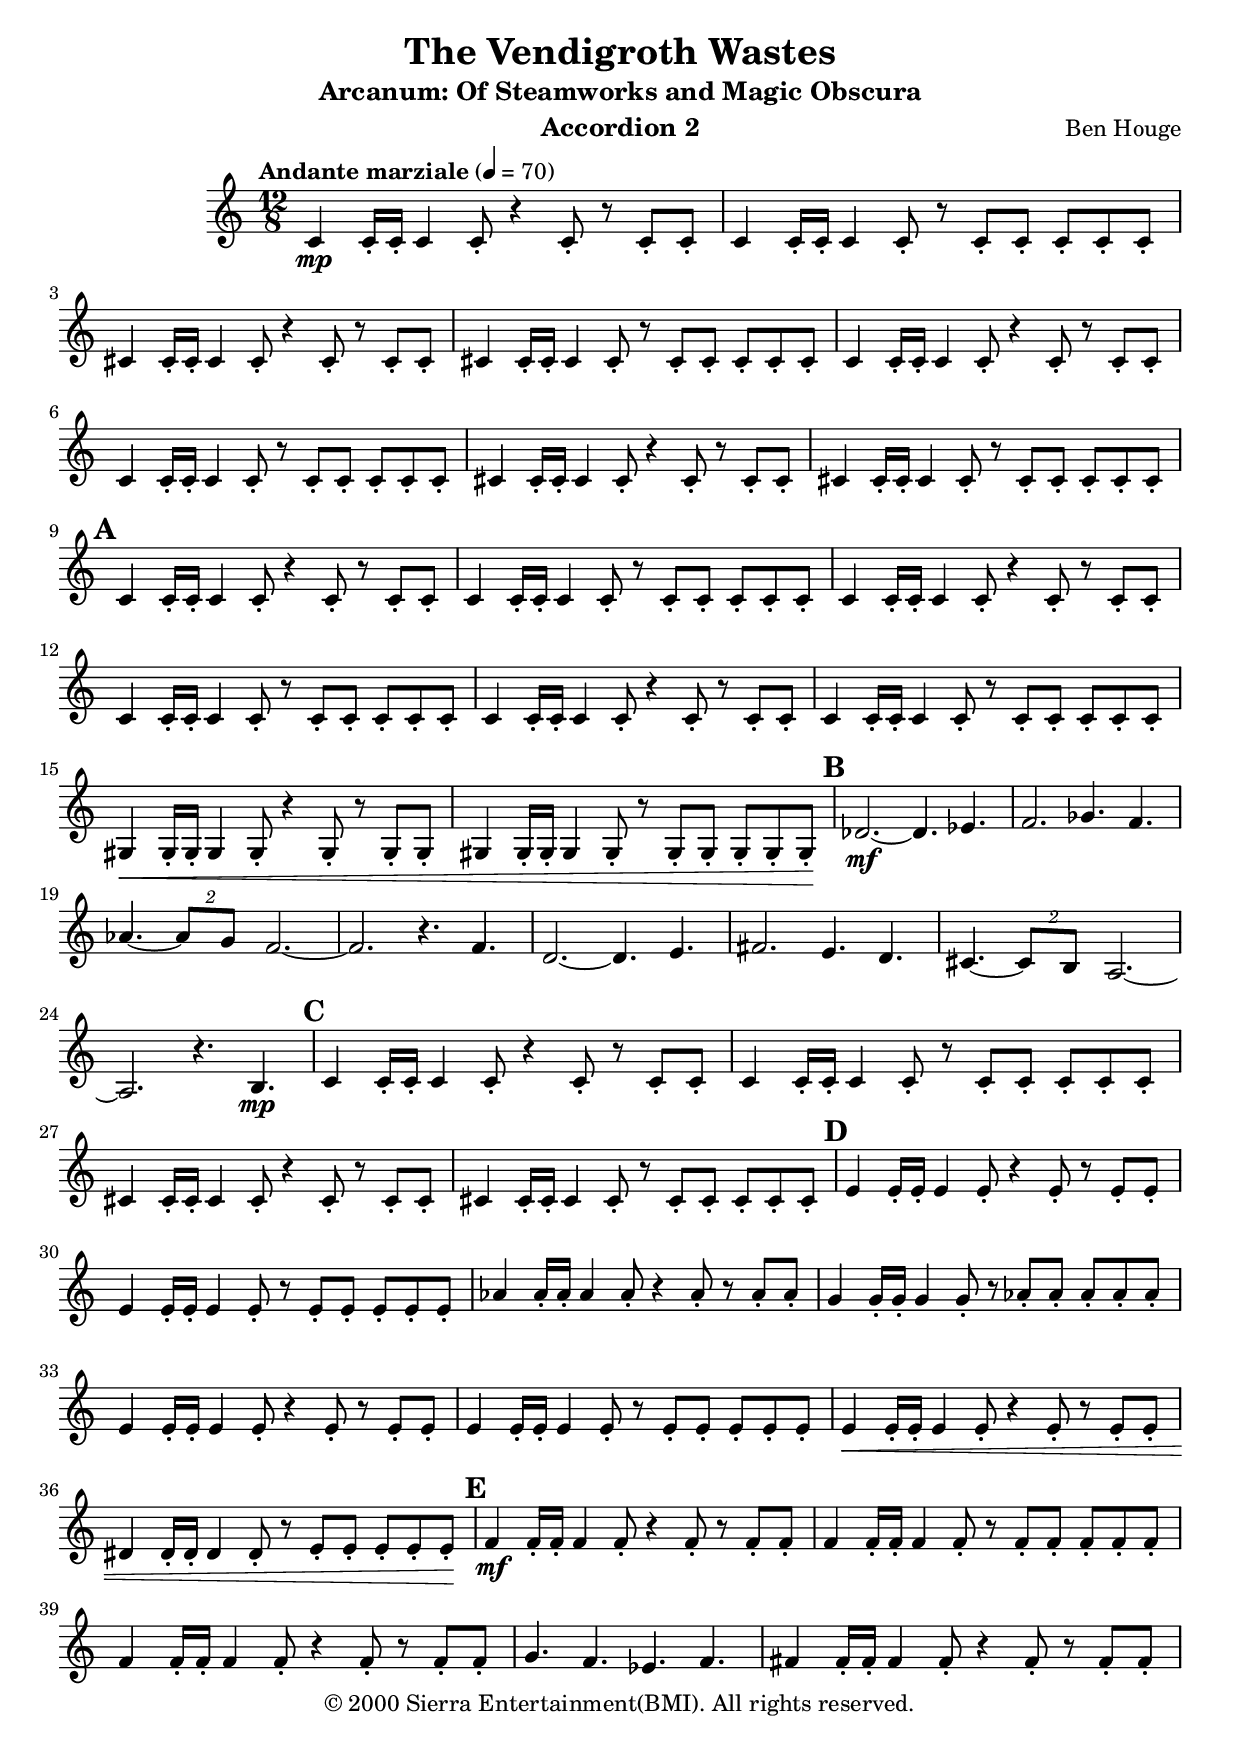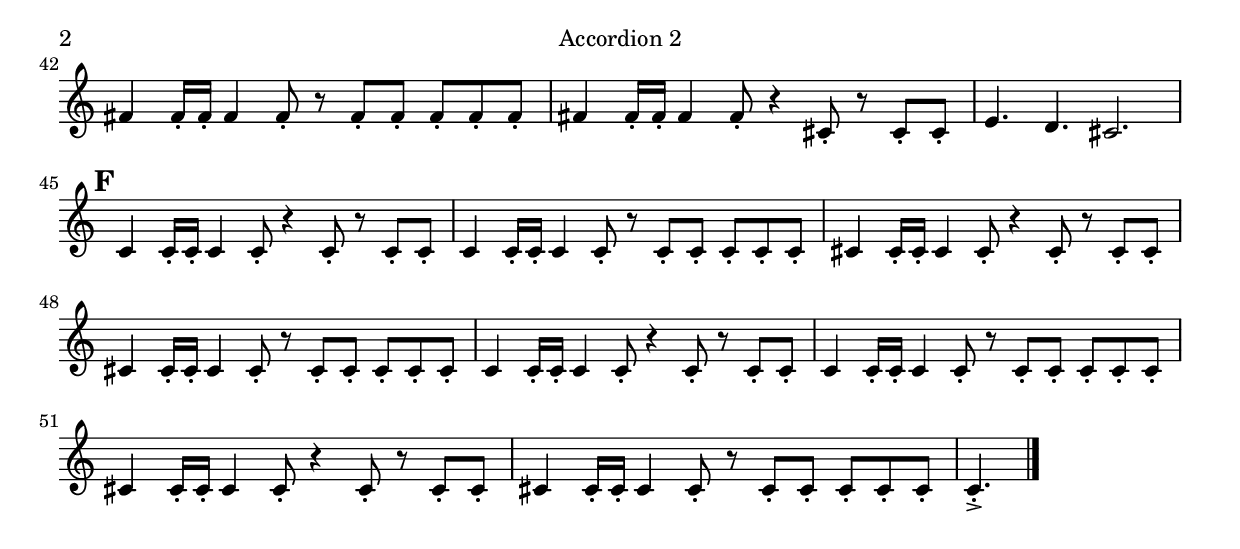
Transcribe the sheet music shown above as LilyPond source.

\include "src/header.ly"
\include "src/settings.ly"
violinTwoSolo =  \relative c' {
  \aTime
  \aKey
  \clef treble
  \tag #'part { \aTempo }

    c4 \mp c16 -. [ c16 -. ] c4 c8 -. r4 c8 -. r8 c8 -. [ c8 -. ] | % 2
    c4 c16 -. [ c16 -. ] c4 c8 -. r8 c8 -. [ c8 -. ] c8 -. [ c8 -. c8 -. ]  | % 3
    cis4 cis16 -. [ cis16 -. ] cis4 cis8 -. r4 cis8 -. r8 cis8 -. [ cis8 -. ] | % 4
    cis4 cis16 -. [ cis16 -. ] cis4 cis8 -. r8 cis8 -. [ cis8 -. ] cis8 -. [ cis8 -. cis8 -. ]  | % 5
    c4 c16 -. [ c16 -. ] c4 c8 -. r4 c8 -. r8 c8 -. [ c8 -. ] | % 6
    c4 c16 -. [ c16 -. ] c4 c8 -. r8 c8 -. [ c8 -. ] c8 -. [ c8 -. c8 -. ]  | % 7
    cis4 cis16 -. [ cis16 -. ] cis4 cis8 -. r4 cis8 -. r8 cis8 -. [ cis8 -. ] | % 8
    cis4 cis16 -. [ cis16 -. ] cis4 cis8 -. r8 cis8 -. [ cis8 -. ] cis8 -. [ cis8 -. cis8 -. ]  | % 9

  \tag #'part {\mark \default}

    c4 c16 -. [ c16 -. ] c4 c8 -. r4 c8 -. r8 c8 -. [ c8 -. ] | \barNumberCheck #10
    c4 c16 -. [ c16 -. ] c4 c8 -. r8 c8 -. [ c8 -. ] c8 -. [ c8 -. c8 -. ]  | % 11
    c4 c16 -. [ c16 -. ] c4 c8 -. r4 c8 -. r8 c8 -. [ c8 -. ] | % 12
    c4 c16 -. [ c16 -. ] c4 c8 -. r8 c8 -. [ c8 -. ] c8 -. [ c8 -. c8 -. ]  | % 13
    c4 c16 -. [ c16 -. ] c4 c8 -. r4 c8 -. r8 c8 -. [ c8 -. ] | % 14
    c4 c16 -. [ c16 -. ] c4 c8 -. r8 c8 -. [ c8 -. ] c8 -. [ c8 -. c8 -. ]  | % 15
    gis4 \< gis16 -. [ gis16 -. ] gis4 gis8 -. r4 gis8 -. r8 gis8 -. [ gis8 -. ] | % 16
    gis4 gis16 -. [ gis16 -. ] gis4 gis8 -. r8 gis8 -. [ gis8 -. ] gis8 -. [ gis8 -. gis8 \! -. ]  | % 17

  \tag #'part {\mark \default}

    des'2. \mf ~ des4. es4. | % 18
    f2. ges4. f4. | % 19
    as4. ~ \times 3/2 { as8 [ g8 ] } f2. ~  | \barNumberCheck #20
    f2. r4. f4. | % 21
    d2. ~ d4. e4. | % 22
    fis2. e4. d4.  | % 23
    cis4. ~ \times 3/2 { cis8 [ b8 ] } a2. ~ | % 24
    a2. r4. b4. \mp| % 25

  \tag #'part {\mark \default}

    c4 c16 -. [ c16 -. ] c4 c8 -. r4 c8 -. r8 c8 -. [ c8 -. ]  | % 26
    c4 c16 -. [ c16 -. ] c4 c8 -. r8 c8 -. [ c8 -. ] c8 -. [ c8 -. c8 -. ] | % 27
    cis4 cis16 -. [ cis16 -. ] cis4 cis8 -. r4 cis8 -. r8 cis8 -. [ cis8 -. ]  | % 28
    cis4 cis16 -. [ cis16 -. ] cis4 cis8 -. r8 cis8 -. [ cis8 -. ] cis8 -. [ cis8 -. cis8 -. ] | % 29

  \tag #'part {\mark \default}

    e4 e16 -. [ e16 -. ] e4 e8 -. r4 e8 -. r8 e8 -. [ e8 -. ]  | \barNumberCheck #30
    e4 e16 -. [ e16 -. ] e4 e8 -. r8 e8 -. [ e8 -. ] e8 -. [ e8 -. e8 -. ] | % 31
    as4 as16 -. [ as16 -. ] as4 as8 -. r4 as8 -. r8 as8 -. [ as8 -. ] | % 32
    g4 g16 -. [ g16 -. ] g4 g8 -. r8 as8 -. [ as8 -. ] as8 -. [ as8 -. as8 -. ] | % 33
    e4 e16 -. [ e16 -. ] e4 e8 -. r4 e8 -. r8 e8 -. [ e8 -. ]  | % 34
    e4 e16 -. [ e16 -. ] e4 e8 -. r8 e8 -. [ e8 -. ] e8 -. [ e8 -. e8 -. ] | % 35
    e4 \< e16 -. [ e16 -. ] e4 e8 -. r4 e8 -. r8 e8 -. [ e8 -. ] | % 36
    dis4 dis16 -. [ dis16 -. ] dis4 dis8 -. r8 e8 -. [ e8 -. ] e8 -. [ e8 -. e8 \! -. ] | % 37

  \tag #'part {\mark \default}

    f4 \mf f16 -. [ f16 -. ] f4 f8 -. r4 f8 -. r8 f8 -. [ f8 -. ] | % 38
    f4 f16 -. [ f16 -. ] f4 f8 -. r8 f8 -. [ f8 -. ] f8 -. [ f8 -. f8 -. ] | % 39
    f4 f16 -. [ f16 -. ] f4 f8 -. r4 f8 -. r8 f8 -. [ f8 -. ]  | \barNumberCheck #40
    g4. f4. es4. f4. | % 41
    fis4 fis16 -. [ fis16 -. ] fis4 fis8 -. r4 fis8 -. r8 fis8 -. [ fis8 -. ]  | % 42
    fis4 fis16 -. [ fis16 -. ] fis4 fis8 -. r8 fis8 -. [ fis8 -. ] fis8 -. [ fis8 -. fis8 -. ] | % 43
    fis4 fis16 -. [ fis16 -. ] fis4 fis8 -. r4 cis8 -. r8 cis8 -. [ cis8 -. ]  | % 44
    e4. d4. cis2. | % 45

  \tag #'part {\mark \default}

    c4 c16 -. [ c16 -. ] c4 c8 -. r4 c8 -. r8 c8 -. [ c8 -. ]  | % 46
    c4 c16 -. [ c16 -. ] c4 c8 -. r8 c8 -. [ c8 -. ] c8 -. [ c8 -. c8 -. ] | % 47
    cis4 cis16 -. [ cis16 -. ] cis4 cis8 -. r4 cis8 -. r8 cis8 -. [ cis8 -. ]  | % 48
    cis4 cis16 -. [ cis16 -. ] cis4 cis8 -. r8 cis8 -. [ cis8 -. ] cis8 -. [ cis8 -. cis8 -. ] | % 49
    c4 c16 -. [ c16 -. ] c4 c8 -. r4 c8 -. r8 c8 -. [ c8 -. ]  | \barNumberCheck #50
    c4 c16 -. [ c16 -. ] c4 c8 -. r8 c8 -. [ c8 -. ] c8 -. [ c8 -. c8 -. ] | % 51
    cis4 cis16 -. [ cis16 -. ] cis4 cis8 -. r4 cis8 -. r8 cis8 -. [ cis8 -. ]  | % 52
    cis4 cis16 -. [ cis16 -. ] cis4 cis8 -. r8 cis8 -. [ cis8 -. ] cis8 -. [ cis8 -. cis8 -. ] | % 53
    c4. -> -. \bar "|."
}

accordionTwoSolo = \violinTwoSolo


\header {
  instrument = "Accordion 2"
}

\score {
  \new Score {
  \set Score.markFormatter = #format-mark-box-numbers
  <<
    \new Staff <<
      \set Staff.midiInstrument = "accordion"
      \removeWithTag #'score \accordionTwoSolo
    >>
  >>
  }
  \layout {
    \include "src/layout.ly"
  }
  \midi{}
}
\paper {
  indent = 25
}
